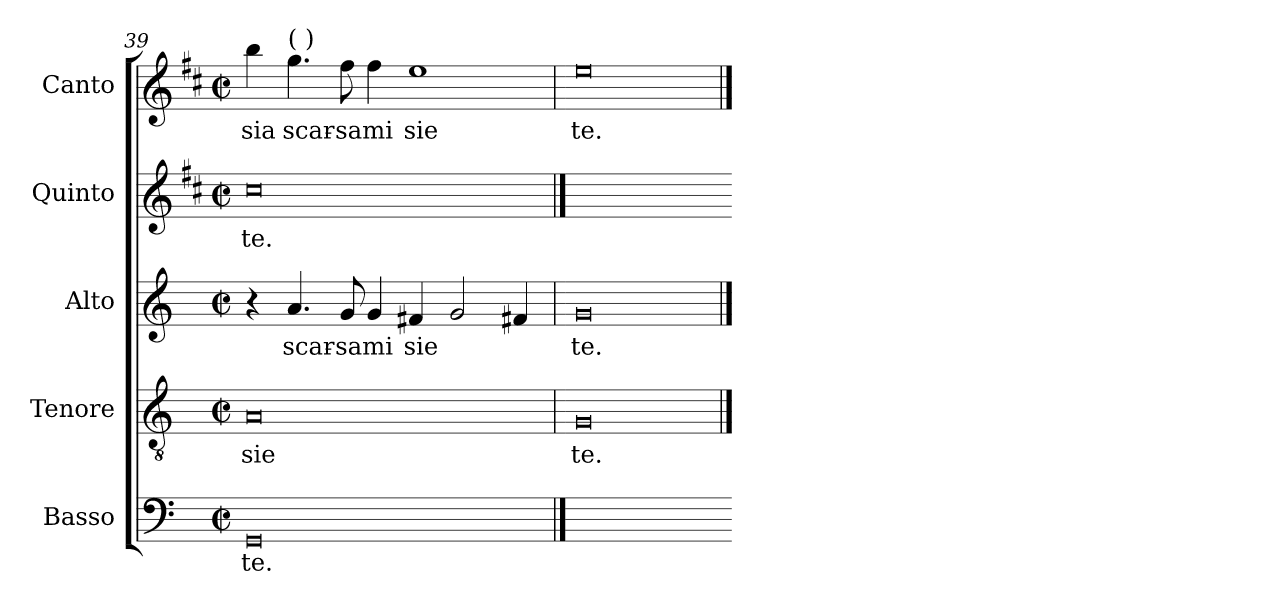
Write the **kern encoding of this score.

**kern	**text	**kern	**text	**kern	**text	**kern	**text	**kern	**text
*part5	*part5	*part4	*part4	*part3	*part3	*part2	*part2	*part1	*part1
*staff5	*staff5	*staff4	*staff4	*staff3	*staff3	*staff2	*staff2	*staff1	*staff1
*I"Basso	*	*I"Tenore	*	*I"Alto	*	*I"Quinto	*	*I"Canto	*
*clefF4	*	*clefGv2	*	*clefG2	*	*clefG2	*	*clefG2	*
*	*	*	*	*	*	*ITrd1c2	*	*ITrd1c2	*
*k[]	*	*k[]	*	*k[]	*	*k[]	*	*k[]	*
*C:	*	*C:	*	*C:	*	*C:	*	*C:	*
*M4/2	*	*M4/2	*	*M4/2	*	*M4/2	*	*M4/2	*
*met(c|)	*	*met(c|)	*	*met(c|)	*	*met(c|)	*	*met(c|)	*
=39A	=39A	=39A	=39A	=39A	=39A	=39A	=39A	=39A	=39A
!	!LO:LY:b	!	!LO:LY:b	!	!	!	!LO:LY:b	!	!LO:LY:b
0GG	te.	0A	sie	4r	.	0b	-te.	4aa	-sia
!	!	!	!	!	!	!	!	!LO:TX:a:t=(  )	!
!	!	!	!	!	!LO:LY:b	!	!	!	!LO:LY:b
.	.	.	.	4.a	scar-	.	.	4.ff	scar-
!	!	!	!	!	!LO:LY:b	!	!	!	!LO:LY:b
.	.	.	.	8g	-sa	.	.	8ee	-sa
!	!	!	!	!	!LO:LY:b	!	!	!	!LO:LY:b
.	.	.	.	4g	mi	.	.	4ee	mi
!	!	!	!	!	!LO:LY:b	!	!	!	!LO:LY:b
.	.	.	.	4f#X	sie	.	.	1dd	sie
.	.	.	.	2g	.	.	.	.	.
.	.	.	.	4f#X	.	.	.	.	.
==40	=40	=40	=40	=40	=40	==40	=40	=40	=40
!	!	!	!LO:LY:b	!	!LO:LY:b	!	!	!	!LO:LY:b
0ryy	.	0G	te.	0g	te.	0ryy	.	0dd	te.
=	==	==	==	==	==	=	==	==	==
*-	*-	*-	*-	*-	*-	*-	*-	*-	*-
